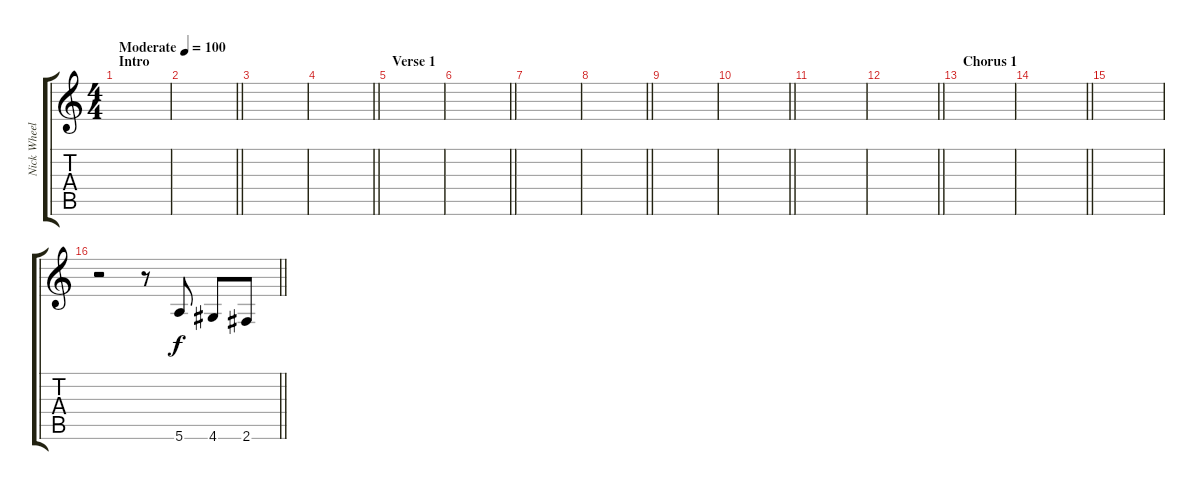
\track ("Nick Wheeler (Lead Guitar)" "Nick Wheel") {instrument electricguitarjazz}
\staff {score tabs}
\tuning (E4 B3 G3 D3 A2 E2) {hide}
\ts (4 4)
\section ("" "Intro")
\tempo (100 "Moderate")
\clef g2
\ks c
|
\barLineRight lightlight
|
|
\barLineRight lightlight
|
\section ("" "Verse 1")
|
\barLineRight lightlight
|
|
\barLineRight lightlight
|
|
\barLineRight lightlight
|
|
\barLineRight lightlight
|
\section ("" "Chorus 1")
|
\barLineRight lightlight
|
|
\barLineRight lightlight
r.2 r.8 5.6.8 4.6.8 2.6.8
